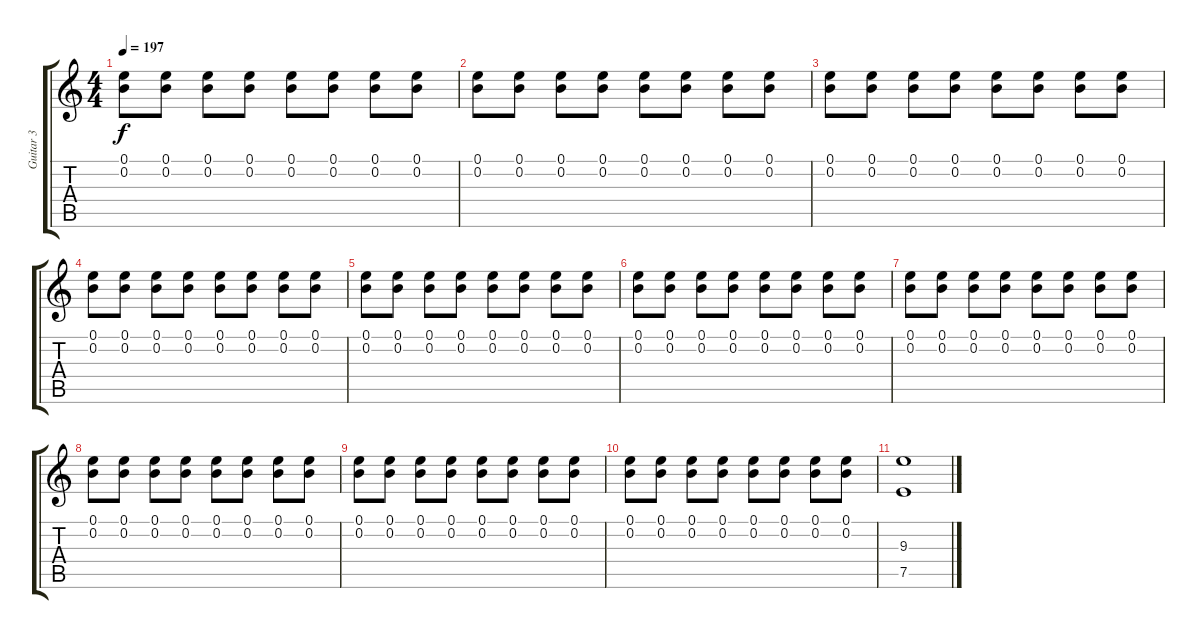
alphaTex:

\track ("Guitar 3" "Guitar 3") {instrument overdrivenguitar}
\staff {score tabs}
\tuning (E4 B3 G3 D3 A2 E2) {hide}
\ts (4 4)
\tempo 197
\clef g2
\ks c
(0.1 0.2).8{dy f} (0.1 0.2).8 (0.1 0.2).8 (0.1 0.2).8 (0.1 0.2).8 (0.1 0.2).8 (0.1 0.2).8 (0.1 0.2).8 |
(0.1 0.2).8 (0.1 0.2).8 (0.1 0.2).8 (0.1 0.2).8 (0.1 0.2).8 (0.1 0.2).8 (0.1 0.2).8 (0.1 0.2).8 |
(0.1 0.2).8 (0.1 0.2).8 (0.1 0.2).8 (0.1 0.2).8 (0.1 0.2).8 (0.1 0.2).8 (0.1 0.2).8 (0.1 0.2).8 |
(0.1 0.2).8 (0.1 0.2).8 (0.1 0.2).8 (0.1 0.2).8 (0.1 0.2).8 (0.1 0.2).8 (0.1 0.2).8 (0.1 0.2).8 |
(0.1 0.2).8 (0.1 0.2).8 (0.1 0.2).8 (0.1 0.2).8 (0.1 0.2).8 (0.1 0.2).8 (0.1 0.2).8 (0.1 0.2).8 |
(0.1 0.2).8 (0.1 0.2).8 (0.1 0.2).8 (0.1 0.2).8 (0.1 0.2).8 (0.1 0.2).8 (0.1 0.2).8 (0.1 0.2).8 |
(0.1 0.2).8 (0.1 0.2).8 (0.1 0.2).8 (0.1 0.2).8 (0.1 0.2).8 (0.1 0.2).8 (0.1 0.2).8 (0.1 0.2).8 |
(0.1 0.2).8 (0.1 0.2).8 (0.1 0.2).8 (0.1 0.2).8 (0.1 0.2).8 (0.1 0.2).8 (0.1 0.2).8 (0.1 0.2).8 |
(0.1 0.2).8 (0.1 0.2).8 (0.1 0.2).8 (0.1 0.2).8 (0.1 0.2).8 (0.1 0.2).8 (0.1 0.2).8 (0.1 0.2).8 |
(0.1 0.2).8 (0.1 0.2).8 (0.1 0.2).8 (0.1 0.2).8 (0.1 0.2).8 (0.1 0.2).8 (0.1 0.2).8 (0.1 0.2).8 |
(9.3 7.5).1
